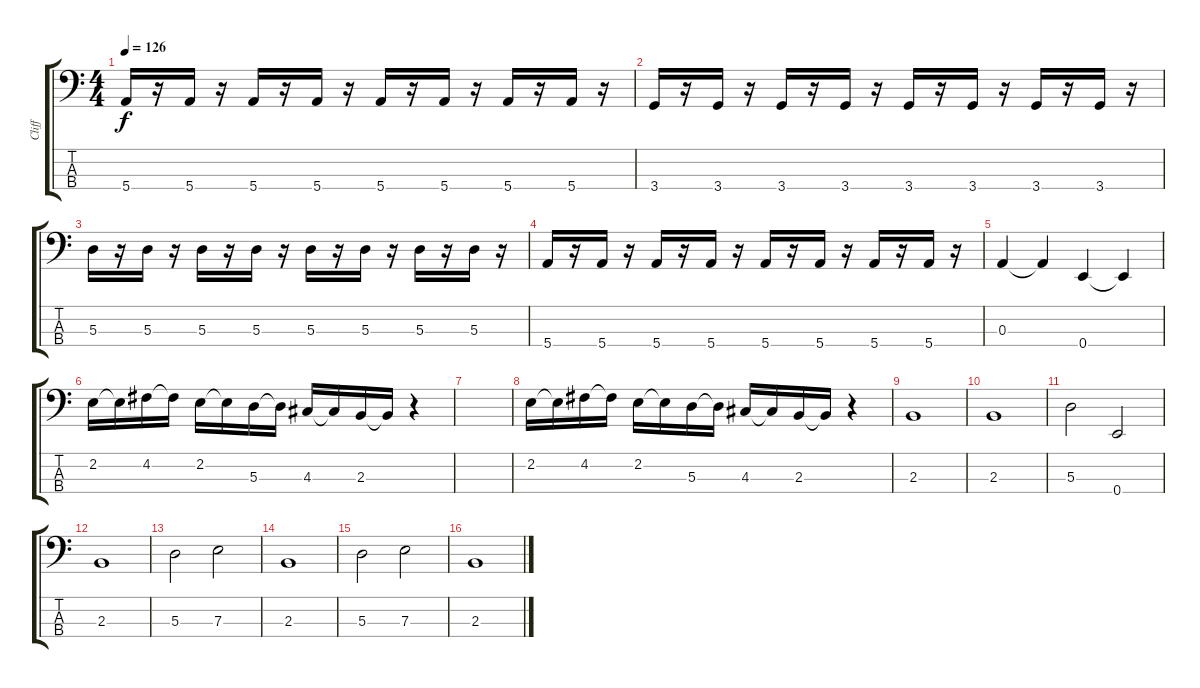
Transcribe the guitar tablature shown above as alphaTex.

\track ("Cliff" "Cliff") {instrument electricbassfinger}
\staff {score tabs}
\tuning (G2 D2 A1 E1) {hide}
\ts (4 4)
\tempo 126
\clef f4
\ks c
5.4.16{dy f} r.16 5.4.16 r.16 5.4.16 r.16 5.4.16 r.16 5.4.16 r.16 5.4.16 r.16 5.4.16 r.16 5.4.16 r.16 |
3.4.16 r.16 3.4.16 r.16 3.4.16 r.16 3.4.16 r.16 3.4.16 r.16 3.4.16 r.16 3.4.16 r.16 3.4.16 r.16 |
5.3.16 r.16 5.3.16 r.16 5.3.16 r.16 5.3.16 r.16 5.3.16 r.16 5.3.16 r.16 5.3.16 r.16 5.3.16 r.16 |
5.4.16 r.16 5.4.16 r.16 5.4.16 r.16 5.4.16 r.16 5.4.16 r.16 5.4.16 r.16 5.4.16 r.16 5.4.16 r.16 |
0.3.4 0.3{t}.4 0.4.4 0.4{t}.4 |
2.2.16 2.2{t}.16 4.2.16 4.2{t}.16 2.2.16 2.2{t}.16 5.3.16 5.3{t}.16 4.3.16 4.3{t}.16 2.3.16 2.3{t}.16 r.4 |
|
2.2.16 2.2{t}.16 4.2.16 4.2{t}.16 2.2.16 2.2{t}.16 5.3.16 5.3{t}.16 4.3.16 4.3{t}.16 2.3.16 2.3{t}.16 r.4 |
2.3.1 |
2.3.1 |
5.3.2 0.4.2 |
2.3.1 |
5.3.2 7.3.2 |
2.3.1 |
5.3.2 7.3.2 |
2.3.1
